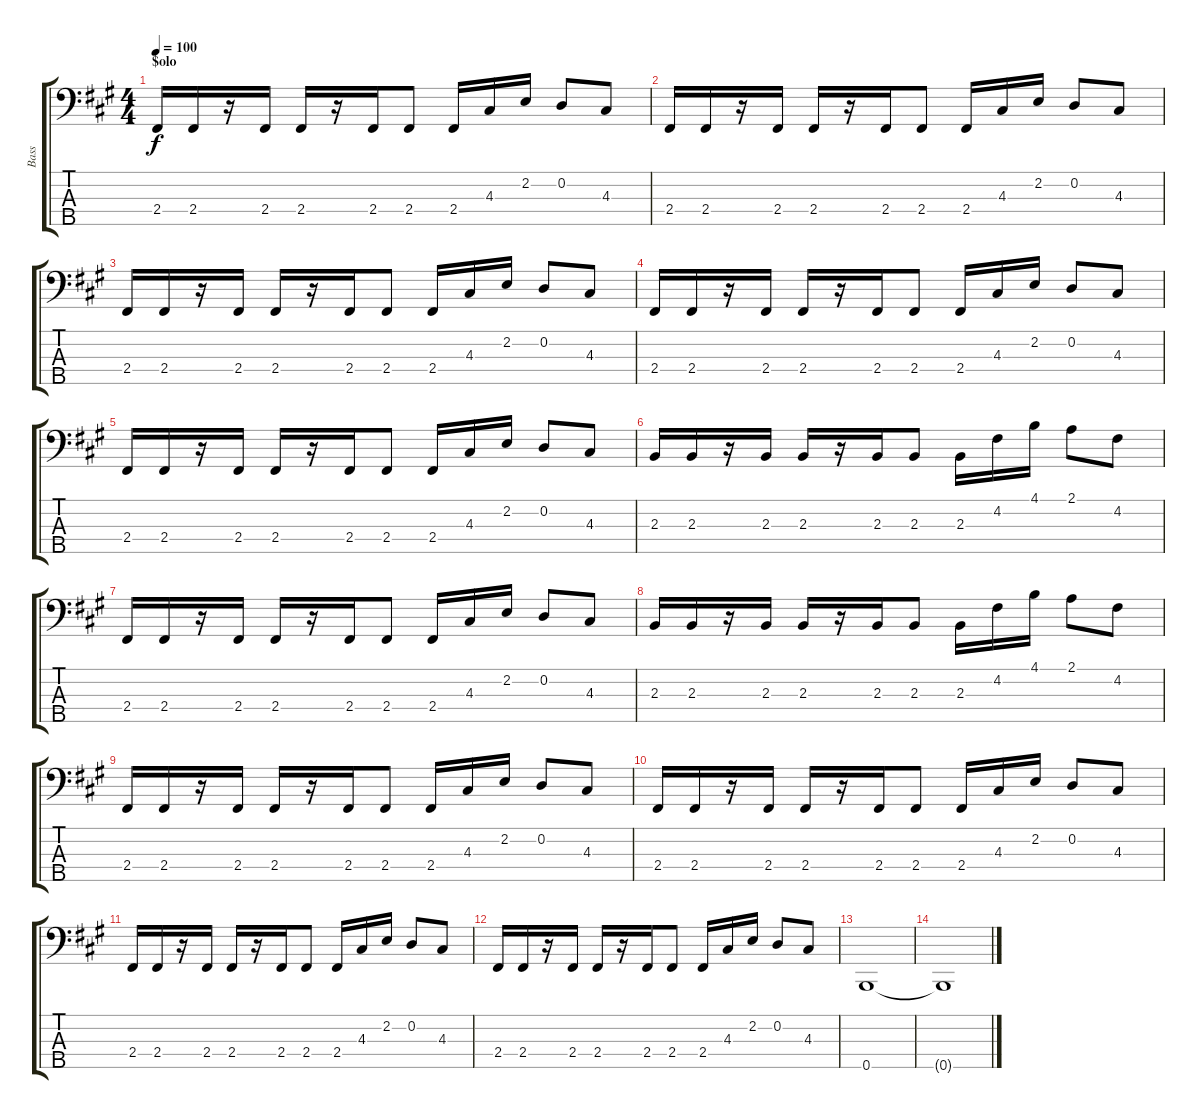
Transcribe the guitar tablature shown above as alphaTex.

\track ("Bass" "Bass") {instrument electricbassfinger}
\staff {score tabs}
\tuning (G2 D2 A1 E1 B0) {hide}
\ts (4 4)
\section ("" "$olo")
\tempo 100
\clef f4
\ks f#minor
2.4.16{dy f} 2.4.16 r.16 2.4.16 2.4.16 r.16 2.4.16 2.4.8 2.4.16 4.3.16 2.2.16 0.2.8 4.3.8 |
2.4.16 2.4.16 r.16 2.4.16 2.4.16 r.16 2.4.16 2.4.8 2.4.16 4.3.16 2.2.16 0.2.8 4.3.8 |
2.4.16 2.4.16 r.16 2.4.16 2.4.16 r.16 2.4.16 2.4.8 2.4.16 4.3.16 2.2.16 0.2.8 4.3.8 |
2.4.16 2.4.16 r.16 2.4.16 2.4.16 r.16 2.4.16 2.4.8 2.4.16 4.3.16 2.2.16 0.2.8 4.3.8 |
2.4.16 2.4.16 r.16 2.4.16 2.4.16 r.16 2.4.16 2.4.8 2.4.16 4.3.16 2.2.16 0.2.8 4.3.8 |
2.3.16 2.3.16 r.16 2.3.16 2.3.16 r.16 2.3.16 2.3.8 2.3.16 4.2.16 4.1.16 2.1.8 4.2.8 |
2.4.16 2.4.16 r.16 2.4.16 2.4.16 r.16 2.4.16 2.4.8 2.4.16 4.3.16 2.2.16 0.2.8 4.3.8 |
2.3.16 2.3.16 r.16 2.3.16 2.3.16 r.16 2.3.16 2.3.8 2.3.16 4.2.16 4.1.16 2.1.8 4.2.8 |
2.4.16 2.4.16 r.16 2.4.16 2.4.16 r.16 2.4.16 2.4.8 2.4.16 4.3.16 2.2.16 0.2.8 4.3.8 |
2.4.16 2.4.16 r.16 2.4.16 2.4.16 r.16 2.4.16 2.4.8 2.4.16 4.3.16 2.2.16 0.2.8 4.3.8 |
2.4.16 2.4.16 r.16 2.4.16 2.4.16 r.16 2.4.16 2.4.8 2.4.16 4.3.16 2.2.16 0.2.8 4.3.8 |
2.4.16 2.4.16 r.16 2.4.16 2.4.16 r.16 2.4.16 2.4.8 2.4.16 4.3.16 2.2.16 0.2.8 4.3.8 |
0.5.1 |
0.5{t}.1
